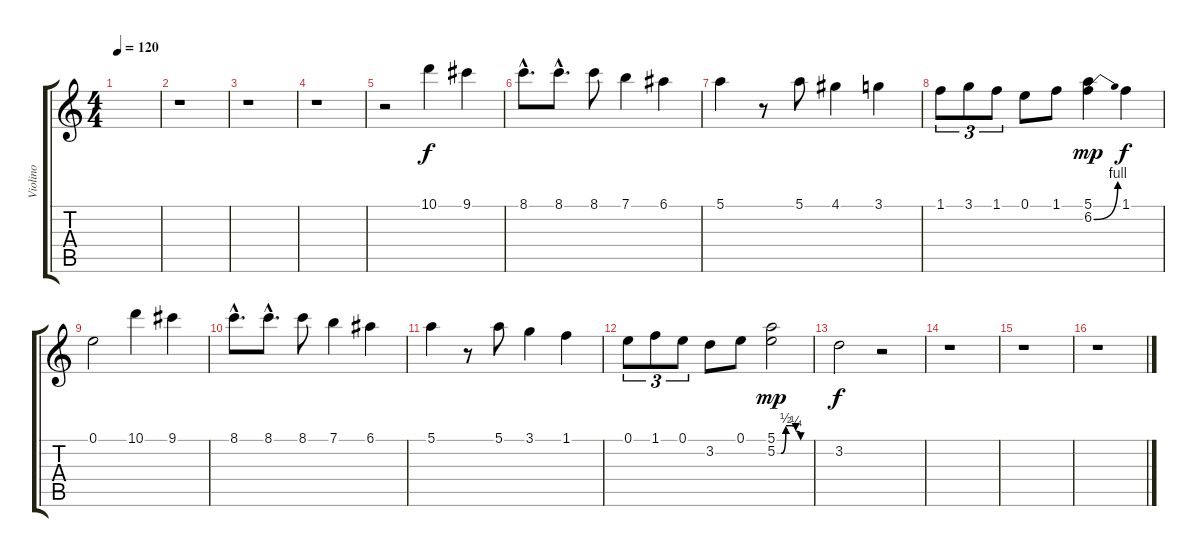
\track ("Violino" "Violino") {instrument overdrivenguitar}
\staff {score tabs}
\tuning (E4 B3 G3 D3 A2 E2) {hide}
\ts (4 4)
\tempo 120
\clef g2
\ks c
|
r.1 |
r.1 |
r.1 |
r.2 10.1.4 9.1.4 |
8.1{hac}.8{d} 8.1{hac}.8{d} 8.1.8 7.1.4 6.1.4 |
5.1.4 r.8 5.1.8 4.1.4 3.1.4 |
1.1.8{tu (3 2)} 3.1.8{tu (3 2)} 1.1.8{tu (3 2)} 0.1.8 1.1.8 (5.1 6.2{be (bend 0 0 60 4)}).4{dy mp} 1.1.4{dy f} |
0.1.2 10.1.4 9.1.4 |
8.1{hac}.8{d} 8.1{hac}.8{d} 8.1.8 7.1.4 6.1.4 |
5.1.4 r.8 5.1.8 3.1.4 1.1.4 |
0.1.8{tu (3 2)} 1.1.8{tu (3 2)} 0.1.8{tu (3 2)} 3.2.8 0.1.8 (5.1 5.2{be (custom 0 0 7 0 16 2 27 2 34 1 43 0 49 0 60 0)}).2{dy mp} |
3.2.2{dy f volume 15} r.2 |
r.1 |
r.1 |
r.1
